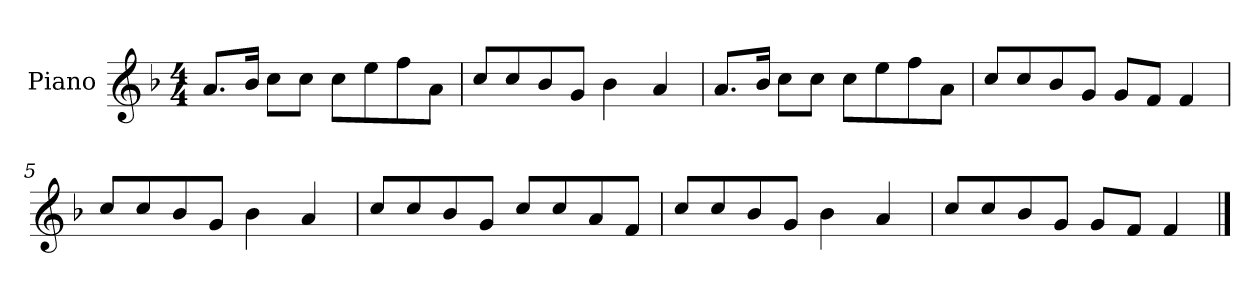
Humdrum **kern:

**kern
*part1
*staff1
*I"Piano
*I'P-no
*clefG2
*k[b-]
*M4/4
*MM90
=1
8.a/L
16b-/Jk
8cc\L
8cc\J
8cc\L
8ee\
8ff\
8a\J
=2
8cc/L
8cc/
8b-/
8g/J
4b-\
4a/
=3
8.a/L
16b-/Jk
8cc\L
8cc\J
8cc\L
8ee\
8ff\
8a\J
=4
8cc/L
8cc/
8b-/
8g/J
8g/L
8f/J
4f/
=5
8cc/L
8cc/
8b-/
8g/J
4b-\
4a/
!!LO:LB:g=z
=6
8cc/L
8cc/
8b-/
8g/J
8cc/L
8cc/
8a/
8f/J
=7
8cc/L
8cc/
8b-/
8g/J
4b-\
4a/
=8
8cc/L
8cc/
8b-/
8g/J
8g/L
8f/J
4f/
==
*-
